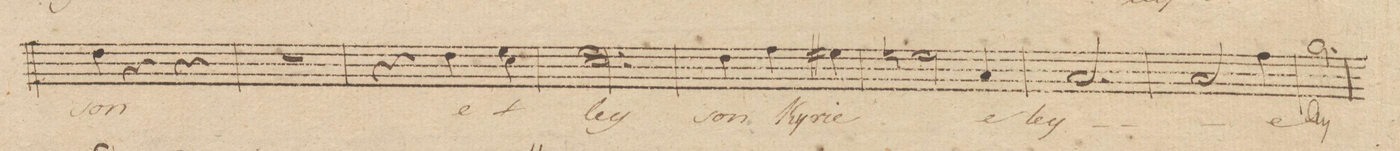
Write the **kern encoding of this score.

**kern	**text	**dynam
*I"Tenore Solo	*	*
*clefC4	*	*
*k[]	*	*
*M3/4	*	*
4c\	-son	.
4r	.	.
4r	.	.
=134	=134	=134
2.r	.	.
=135	=135	=135
4r	.	.
4c\	e-	.
4d 4B\	.	.
=136	=136	=136
2.d 2.B\	-ley-	.
=137	=137	=137
4c\	-son	.
4e\	Ky-	.
4d#X\	-rie	.
=138	=138	=138
2dn\	.	.
4G/	e-	.
=139	=139	=139
2.G/	-ley-	.
=140	=140	=140
2G/	.	.
4e\	-e-	.
=141	=141	=141
2.f\	-ley-	.
=142	=142	=142
*-	*-	*-
